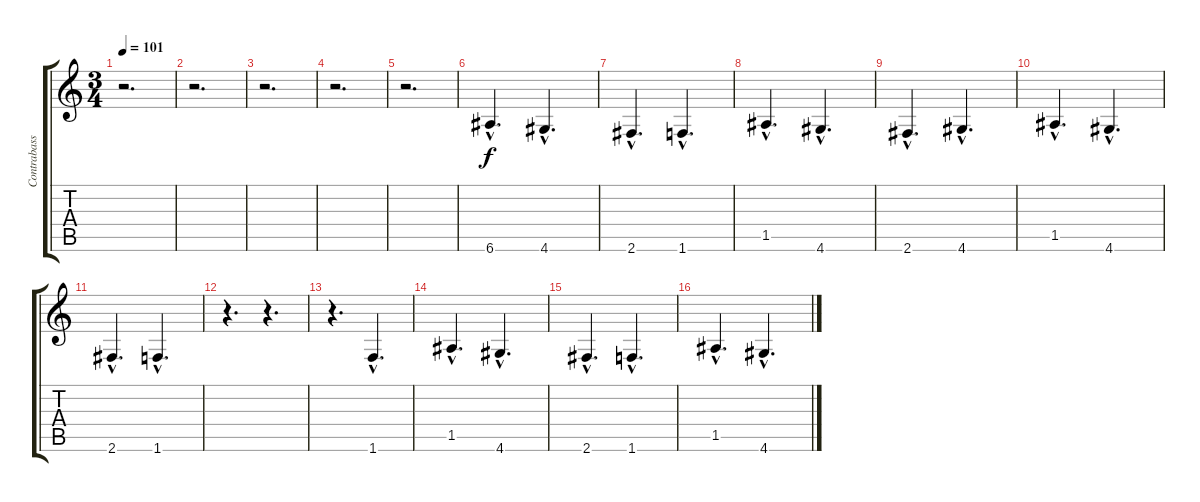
\track ("Contrabass" "Contrabass") {instrument contrabass}
\staff {score tabs}
\tuning (E4 B3 G3 D3 A2 E2) {hide}
\ts (3 4)
\tempo 101
\clef g2
\ks c
r.2{d dy f} |
r.2{d} |
r.2{d} |
r.2{d} |
r.2{d} |
6.6{hac}.4{d} 4.6{hac}.4{d} |
2.6{hac}.4{d} 1.6{hac}.4{d} |
1.5{hac}.4{d} 4.6{hac}.4{d} |
2.6{hac}.4{d} 4.6{hac}.4{d} |
1.5{hac}.4{d} 4.6{hac}.4{d} |
2.6{hac}.4{d} 1.6{hac}.4{d} |
r.4{d} r.4{d} |
r.4{d} 1.6{hac}.4{d} |
1.5{hac}.4{d} 4.6{hac}.4{d} |
2.6{hac}.4{d} 1.6{hac}.4{d} |
1.5{hac}.4{d} 4.6{hac}.4{d}
